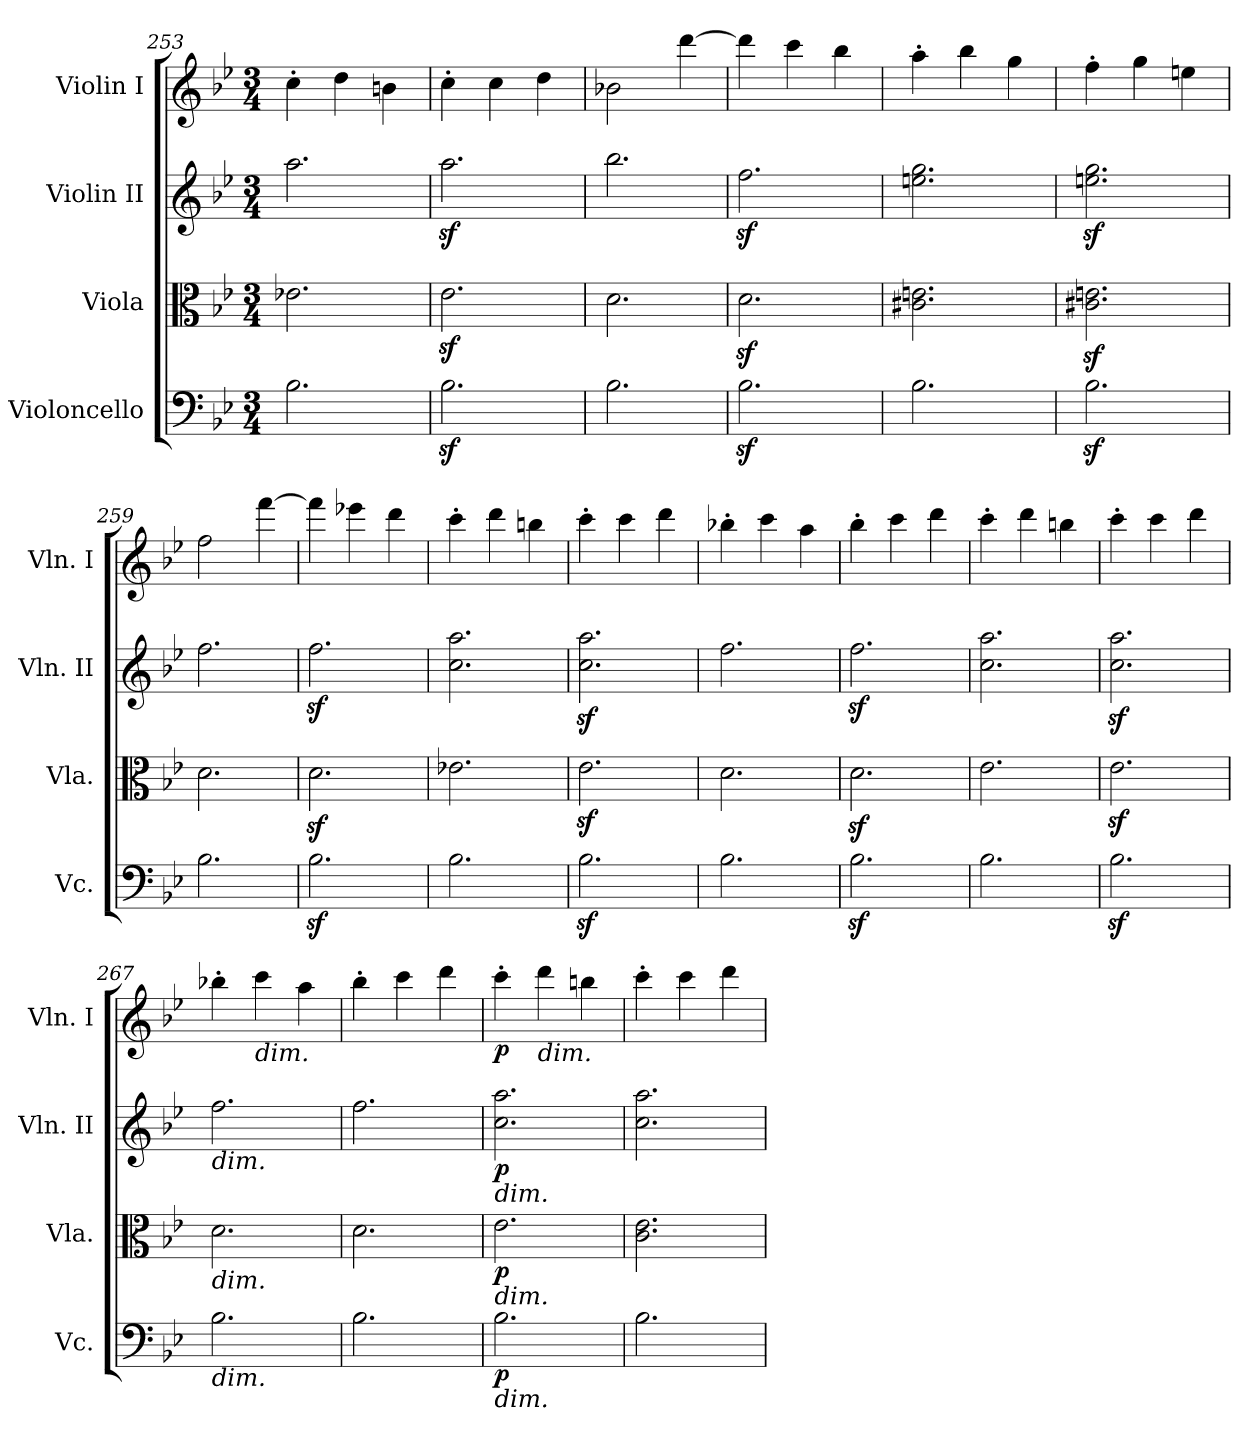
**kern	**dynam	**kern	**dynam	**kern	**dynam	**kern	**dynam
*part4	*part4	*part3	*part3	*part2	*part2	*part1	*part1
*staff4	*staff4	*staff3	*staff3	*staff2	*staff2	*staff1	*staff1
*I"Violoncello	*	*I"Viola	*	*I"Violin II	*	*I"Violin I	*
*I'Vc.	*	*I'Vla.	*	*I'Vln. II	*	*I'Vln. I	*
*clefF4	*	*clefC3	*	*clefG2	*	*clefG2	*
*k[b-e-]	*	*k[b-e-]	*	*k[b-e-]	*	*k[b-e-]	*
*B-:	*	*B-:	*	*B-:	*	*B-:	*
*M3/4	*	*M3/4	*	*M3/4	*	*M3/4	*
=253	=253	=253	=253	=253	=253	=253	=253
2.B-\	.	2.e-X\	.	2.aa\	.	4cc'\	.
.	.	.	.	.	.	4dd\	.
.	.	.	.	.	.	4bn\	.
=254	=254	=254	=254	=254	=254	=254	=254
2.B-z<\	.	2.e-z<\	.	2.aaz<\	.	4cc'\	.
.	.	.	.	.	.	4cc\	.
.	.	.	.	.	.	4dd\	.
!!LO:LB:g=z
=255	=255	=255	=255	=255	=255	=255	=255
2.B-\	.	2.d\	.	2.bb-\	.	2b-X\	.
.	.	.	.	.	.	[4ddd\	.
=256	=256	=256	=256	=256	=256	=256	=256
2.B-z<\	.	2.dz<\	.	2.ffz<\	.	4ddd\]	.
.	.	.	.	.	.	4ccc\	.
.	.	.	.	.	.	4bb-\	.
=257	=257	=257	=257	=257	=257	=257	=257
2.B-\	.	2.c#X\ 2.en\	.	2.een\ 2.gg\	.	4aa'\	.
.	.	.	.	.	.	4bb-\	.
.	.	.	.	.	.	4gg\	.
=258	=258	=258	=258	=258	=258	=258	=258
2.B-z<\	.	2.c#X\z< 2.en\z<	.	2.een\z< 2.gg\z<	.	4ff'\	.
.	.	.	.	.	.	4gg\	.
.	.	.	.	.	.	4een\	.
=259	=259	=259	=259	=259	=259	=259	=259
2.B-\	.	2.d\	.	2.ff\	.	2ff\	.
.	.	.	.	.	.	[4fff\	.
=260	=260	=260	=260	=260	=260	=260	=260
2.B-z<\	.	2.dz<\	.	2.ffz<\	.	4fff\]	.
.	.	.	.	.	.	4eee-X\	.
.	.	.	.	.	.	4ddd\	.
=261	=261	=261	=261	=261	=261	=261	=261
2.B-\	.	2.e-X\	.	2.cc\ 2.aa\	.	4ccc'\	.
.	.	.	.	.	.	4ddd\	.
.	.	.	.	.	.	4bbn\	.
!!LO:LB:g=z
=262	=262	=262	=262	=262	=262	=262	=262
2.B-z<\	.	2.e-z<\	.	2.cc\z< 2.aa\z<	.	4ccc'\	.
.	.	.	.	.	.	4ccc\	.
.	.	.	.	.	.	4ddd\	.
=263	=263	=263	=263	=263	=263	=263	=263
2.B-\	.	2.d\	.	2.ff\	.	4bb-X'\	.
.	.	.	.	.	.	4ccc\	.
.	.	.	.	.	.	4aa\	.
=264	=264	=264	=264	=264	=264	=264	=264
2.B-z<\	.	2.dz<\	.	2.ffz<\	.	4bb-'\	.
.	.	.	.	.	.	4ccc\	.
.	.	.	.	.	.	4ddd\	.
=265	=265	=265	=265	=265	=265	=265	=265
2.B-\	.	2.e-\	.	2.cc\ 2.aa\	.	4ccc'\	.
.	.	.	.	.	.	4ddd\	.
.	.	.	.	.	.	4bbn\	.
=266	=266	=266	=266	=266	=266	=266	=266
2.B-z<\	.	2.e-z<\	.	2.cc\z< 2.aa\z<	.	4ccc'\	.
.	.	.	.	.	.	4ccc\	.
.	.	.	.	.	.	4ddd\	.
=267	=267	=267	=267	=267	=267	=267	=267
!	!	!	!	!LO:TX:b:i:t=dim.	!	!	!
!	!	!LO:TX:b:i:t=dim.	!	!	!	!	!
!LO:TX:b:i:t=dim.	!	!	!	!	!	!	!
2.B-\	.	2.d\	.	2.ff\	.	4bb-X'\	.
!	!	!	!	!	!	!LO:TX:b:i:t=dim.	!
.	.	.	.	.	.	4ccc\	.
.	.	.	.	.	.	4aa\	.
=268	=268	=268	=268	=268	=268	=268	=268
2.B-\	.	2.d\	.	2.ff\	.	4bb-'\	.
.	.	.	.	.	.	4ccc\	.
.	.	.	.	.	.	4ddd\	.
!!LO:PB:g=z
=269	=269	=269	=269	=269	=269	=269	=269
!	!	!	!	!LO:TX:b:i:t=dim.	!	!	!
!	!	!LO:TX:b:i:t=dim.	!	!	!	!	!
!LO:TX:b:i:t=dim.	!	!	!	!	!	!	!
!	!LO:DY:b	!	!LO:DY:b	!	!LO:DY:b	!	!LO:DY:b
2.B-\	p	2.e-\	p	2.cc\ 2.aa\	p	4ccc'\	p
!	!	!	!	!	!	!LO:TX:b:i:t=dim.	!
.	.	.	.	.	.	4ddd\	.
.	.	.	.	.	.	4bbn\	.
=270	=270	=270	=270	=270	=270	=270	=270
2.B-\	.	2.c\ 2.e-\	.	2.cc\ 2.aa\	.	4ccc'\	.
.	.	.	.	.	.	4ccc\	.
.	.	.	.	.	.	4ddd\	.
=	=	=	=	=	=	=	=
*-	*-	*-	*-	*-	*-	*-	*-
